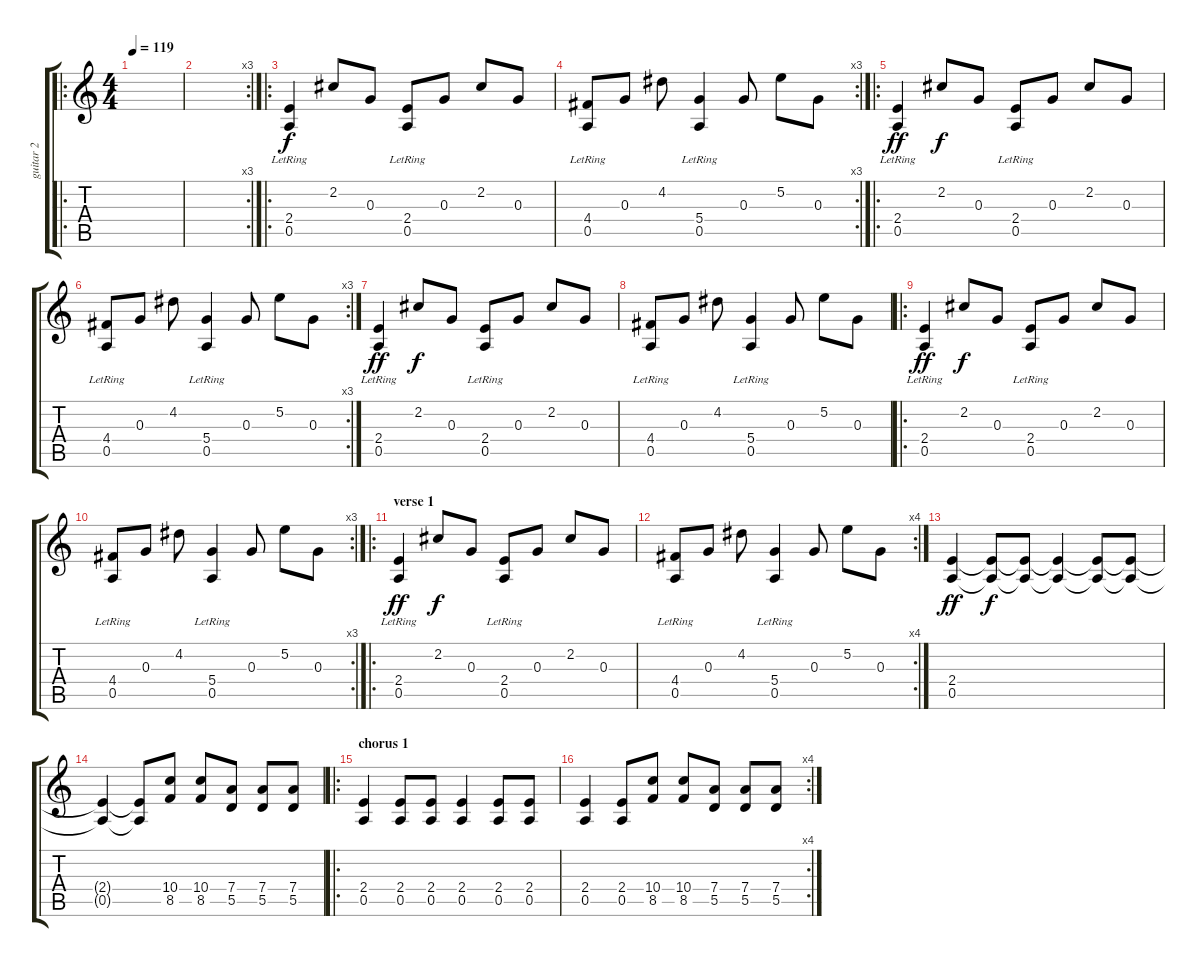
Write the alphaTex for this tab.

\track ("guitar 2" "guitar 2") {instrument acousticguitarnylon}
\staff {score tabs}
\tuning (E4 B3 G3 D3 A2 E2) {hide}
\ro
\ts (4 4)
\tempo 119
\clef g2
\ks c
|
\rc 3
|
\ro
(2.4{lr} 0.5{lr}).4 2.2.8{dy f} 0.3.8 (2.4{lr} 0.5{lr}).8 0.3.8 2.2.8 0.3.8 |
\rc 3
(4.4{lr} 0.5{lr}).8 0.3.8 4.2.8 (5.4{lr} 0.5{lr}).4 0.3.8 5.2.8 0.3.8 |
\ro
(2.4{lr} 0.5{lr}).4{dy ff} 2.2.8{dy f} 0.3.8 (2.4{lr} 0.5{lr}).8 0.3.8 2.2.8 0.3.8 |
\rc 3
(4.4{lr} 0.5{lr}).8 0.3.8 4.2.8 (5.4{lr} 0.5{lr}).4 0.3.8 5.2.8 0.3.8 |
(2.4{lr} 0.5{lr}).4{dy ff} 2.2.8{dy f} 0.3.8 (2.4{lr} 0.5{lr}).8 0.3.8 2.2.8 0.3.8 |
(4.4{lr} 0.5{lr}).8 0.3.8 4.2.8 (5.4{lr} 0.5{lr}).4 0.3.8 5.2.8 0.3.8 |
\ro
(2.4{lr} 0.5{lr}).4{dy ff} 2.2.8{dy f} 0.3.8 (2.4{lr} 0.5{lr}).8 0.3.8 2.2.8 0.3.8 |
\rc 3
(4.4{lr} 0.5{lr}).8 0.3.8 4.2.8 (5.4{lr} 0.5{lr}).4 0.3.8 5.2.8 0.3.8 |
\ro
\section ("" "verse 1")
(2.4{lr} 0.5{lr}).4{dy ff} 2.2.8{dy f} 0.3.8 (2.4{lr} 0.5{lr}).8 0.3.8 2.2.8 0.3.8 |
\rc 4
(4.4{lr} 0.5{lr}).8 0.3.8 4.2.8 (5.4{lr} 0.5{lr}).4 0.3.8 5.2.8 0.3.8 |
(2.4 0.5).4{dy ff instrument overdrivenguitar} (2.4{t} 0.5{t}).8{dy f} (2.4{t} 0.5{t}).8 (2.4{t} 0.5{t}).4 (2.4{t} 0.5{t}).8 (2.4{t} 0.5{t}).8 |
(2.4{t} 0.5{t}).4 (2.4{t} 0.5{t}).8 (10.4 8.5).8 (10.4 8.5).8 (7.4 5.5).8 (7.4 5.5).8 (7.4 5.5).8 |
\ro
\section ("" "chorus 1")
(2.4 0.5).4 (2.4 0.5).8 (2.4 0.5).8 (2.4 0.5).4 (2.4 0.5).8 (2.4 0.5).8 |
\rc 4
(2.4 0.5).4 (2.4 0.5).8 (10.4 8.5).8 (10.4 8.5).8 (7.4 5.5).8 (7.4 5.5).8 (7.4 5.5).8
